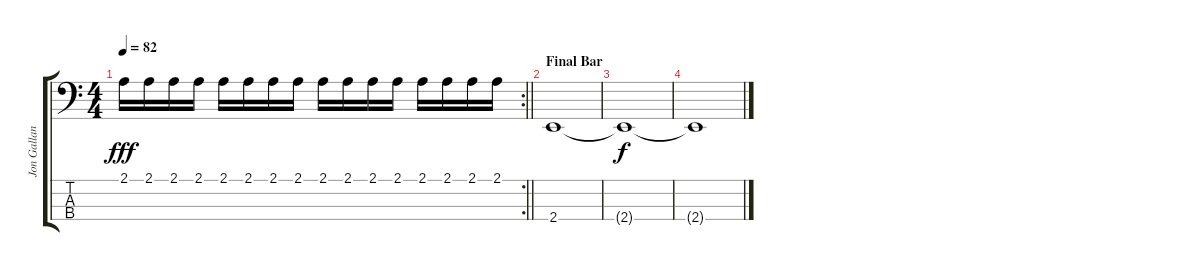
\track ("Jon Gallant - Bass" "Jon Gallan") {instrument electricbassfinger}
\staff {score tabs}
\tuning (G2 D2 A1 D1) {hide}
\rc 2
\ts (4 4)
\tempo 82
\clef f4
\barLineRight lightlight
\ks c
2.1.16{dy fff} 2.1.16 2.1.16 2.1.16 2.1.16 2.1.16 2.1.16 2.1.16 2.1.16 2.1.16 2.1.16 2.1.16 2.1.16 2.1.16 2.1.16 2.1.16 |
\section ("" "Final Bar")
2.4.1 |
2.4{t}.1{dy f} |
2.4{t}.1
